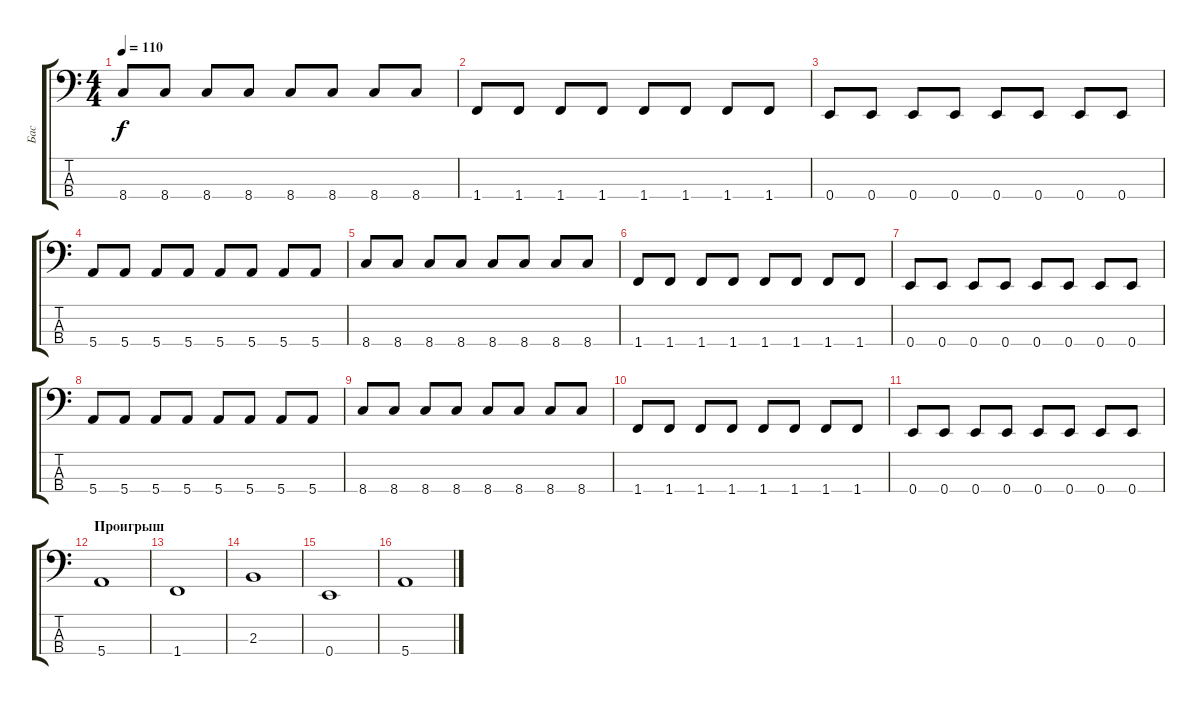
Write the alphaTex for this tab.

\track ("Бас" "Бас") {instrument electricbassfinger}
\staff {score tabs}
\tuning (G2 D2 A1 E1) {hide}
\ts (4 4)
\tempo 110
\clef f4
\ks c
8.4.8{dy f} 8.4.8 8.4.8 8.4.8 8.4.8 8.4.8 8.4.8 8.4.8 |
1.4.8 1.4.8 1.4.8 1.4.8 1.4.8 1.4.8 1.4.8 1.4.8 |
0.4.8 0.4.8 0.4.8 0.4.8 0.4.8 0.4.8 0.4.8 0.4.8 |
5.4.8 5.4.8 5.4.8 5.4.8 5.4.8 5.4.8 5.4.8 5.4.8 |
8.4.8 8.4.8 8.4.8 8.4.8 8.4.8 8.4.8 8.4.8 8.4.8 |
1.4.8 1.4.8 1.4.8 1.4.8 1.4.8 1.4.8 1.4.8 1.4.8 |
0.4.8 0.4.8 0.4.8 0.4.8 0.4.8 0.4.8 0.4.8 0.4.8 |
5.4.8 5.4.8 5.4.8 5.4.8 5.4.8 5.4.8 5.4.8 5.4.8 |
8.4.8 8.4.8 8.4.8 8.4.8 8.4.8 8.4.8 8.4.8 8.4.8 |
1.4.8 1.4.8 1.4.8 1.4.8 1.4.8 1.4.8 1.4.8 1.4.8 |
0.4.8 0.4.8 0.4.8 0.4.8 0.4.8 0.4.8 0.4.8 0.4.8 |
\section ("" "Проигрыш")
5.4.1 |
1.4.1 |
2.3.1 |
0.4.1 |
5.4.1
